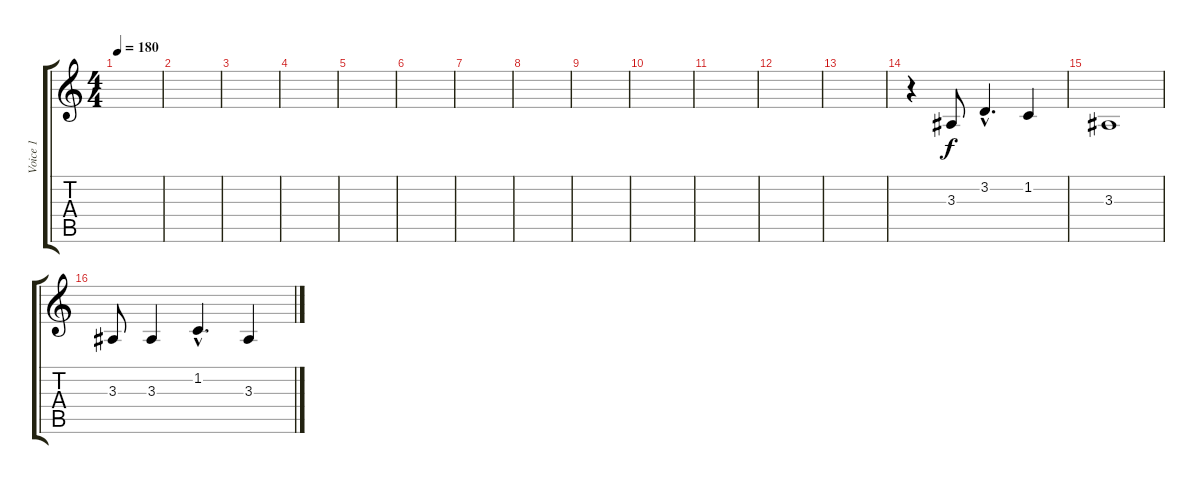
\track ("Voice 1" "Voice 1") {instrument lead8bassandlead}
\staff {score tabs}
\tuning (E4 B3 G3 D3 A2 E2) {hide}
\ts (4 4)
\tempo 180
\clef g2
\ks c
|
|
|
|
|
|
|
|
|
|
|
|
|
r.4 3.3.8 3.2{hac}.4{d} 1.2.4 |
3.3.1 |
3.3.8 3.3.4 1.2{hac}.4{d} 3.3.4
